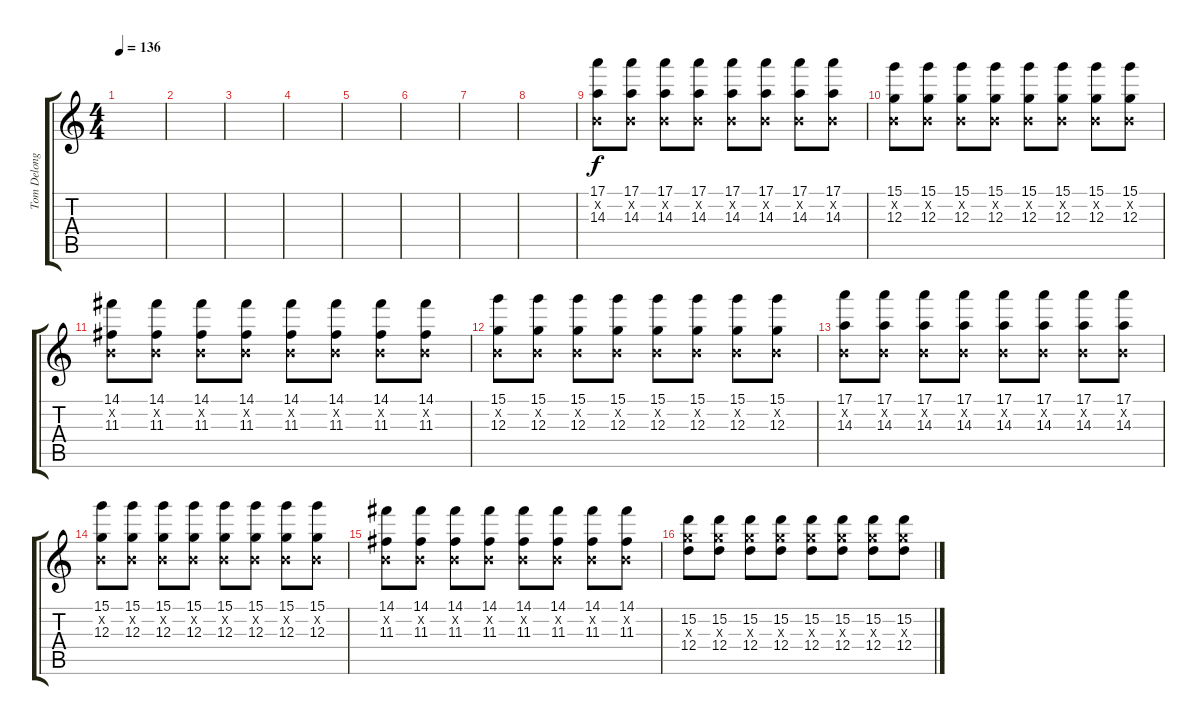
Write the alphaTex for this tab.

\track ("Tom Delong (Distortion 1)" "Tom Delong") {instrument distortionguitar}
\staff {score tabs}
\tuning (E4 B3 G3 D3 A2 D2) {hide}
\ts (4 4)
\tempo 136
\clef g2
\ks c
|
|
|
|
|
|
|
|
(17.1 0.2{x} 14.3).8 (17.1 0.2{x} 14.3).8 (17.1 0.2{x} 14.3).8 (17.1 0.2{x} 14.3).8 (17.1 0.2{x} 14.3).8 (17.1 0.2{x} 14.3).8 (17.1 0.2{x} 14.3).8 (17.1 0.2{x} 14.3).8 |
(15.1 0.2{x} 12.3).8 (15.1 0.2{x} 12.3).8 (15.1 0.2{x} 12.3).8 (15.1 0.2{x} 12.3).8 (15.1 0.2{x} 12.3).8 (15.1 0.2{x} 12.3).8 (15.1 0.2{x} 12.3).8 (15.1 0.2{x} 12.3).8 |
(14.1 0.2{x} 11.3).8 (14.1 0.2{x} 11.3).8 (14.1 0.2{x} 11.3).8 (14.1 0.2{x} 11.3).8 (14.1 0.2{x} 11.3).8 (14.1 0.2{x} 11.3).8 (14.1 0.2{x} 11.3).8 (14.1 0.2{x} 11.3).8 |
(15.1 0.2{x} 12.3).8 (15.1 0.2{x} 12.3).8 (15.1 0.2{x} 12.3).8 (15.1 0.2{x} 12.3).8 (15.1 0.2{x} 12.3).8 (15.1 0.2{x} 12.3).8 (15.1 0.2{x} 12.3).8 (15.1 0.2{x} 12.3).8 |
(17.1 0.2{x} 14.3).8 (17.1 0.2{x} 14.3).8 (17.1 0.2{x} 14.3).8 (17.1 0.2{x} 14.3).8 (17.1 0.2{x} 14.3).8 (17.1 0.2{x} 14.3).8 (17.1 0.2{x} 14.3).8 (17.1 0.2{x} 14.3).8 |
(15.1 0.2{x} 12.3).8 (15.1 0.2{x} 12.3).8 (15.1 0.2{x} 12.3).8 (15.1 0.2{x} 12.3).8 (15.1 0.2{x} 12.3).8 (15.1 0.2{x} 12.3).8 (15.1 0.2{x} 12.3).8 (15.1 0.2{x} 12.3).8 |
(14.1 0.2{x} 11.3).8 (14.1 0.2{x} 11.3).8 (14.1 0.2{x} 11.3).8 (14.1 0.2{x} 11.3).8 (14.1 0.2{x} 11.3).8 (14.1 0.2{x} 11.3).8 (14.1 0.2{x} 11.3).8 (14.1 0.2{x} 11.3).8 |
(15.2 12.3{x} 12.4).8 (15.2 12.3{x} 12.4).8 (15.2 12.3{x} 12.4).8 (15.2 12.3{x} 12.4).8 (15.2 12.3{x} 12.4).8 (15.2 12.3{x} 12.4).8 (15.2 12.3{x} 12.4).8 (15.2 12.3{x} 12.4).8
